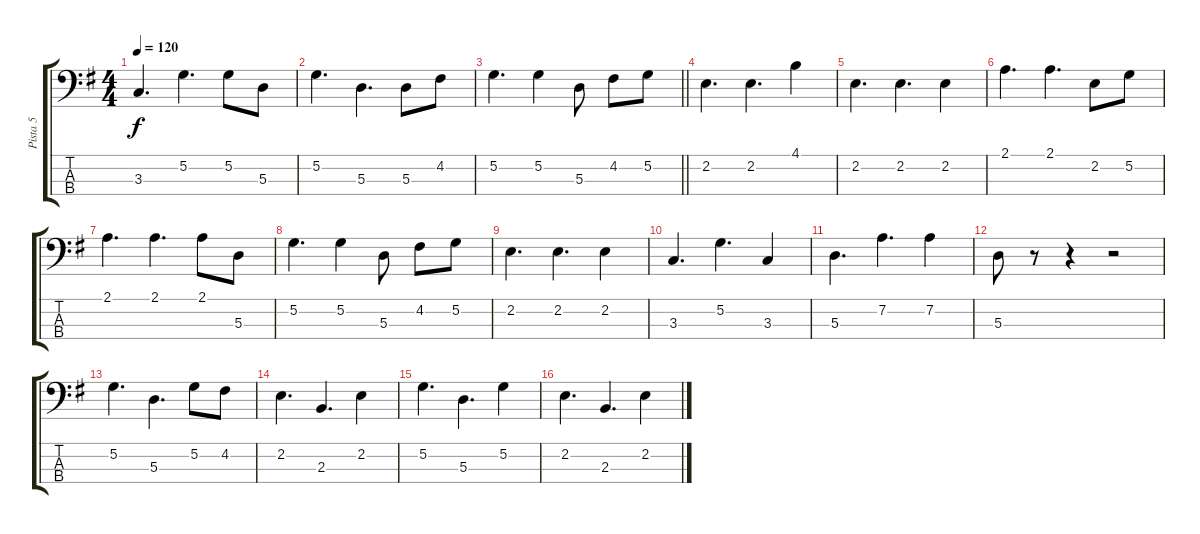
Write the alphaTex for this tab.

\track ("Pista 5" "Pista 5") {instrument electricbassfinger}
\staff {score tabs}
\tuning (G2 D2 A1 E1) {hide}
\ts (4 4)
\tempo 120
\clef f4
\ks g
3.3.4{d dy f} 5.2.4{d} 5.2.8 5.3.8 |
5.2.4{d} 5.3.4{d} 5.3.8 4.2.8 |
\barLineRight lightlight
5.2.4{d} 5.2.4 5.3.8 4.2.8 5.2.8 |
2.2.4{d} 2.2.4{d} 4.1.4 |
2.2.4{d} 2.2.4{d} 2.2.4 |
2.1.4{d} 2.1.4{d} 2.2.8 5.2.8 |
2.1.4{d} 2.1.4{d} 2.1.8 5.3.8 |
5.2.4{d} 5.2.4 5.3.8 4.2.8 5.2.8 |
2.2.4{d} 2.2.4{d} 2.2.4 |
3.3.4{d} 5.2.4{d} 3.3.4 |
5.3.4{d} 7.2.4{d} 7.2.4 |
5.3.8 r.8 r.4 r.2 |
5.2.4{d} 5.3.4{d} 5.2.8 4.2.8 |
2.2.4{d} 2.3.4{d} 2.2.4 |
5.2.4{d} 5.3.4{d} 5.2.4 |
2.2.4{d} 2.3.4{d} 2.2.4
